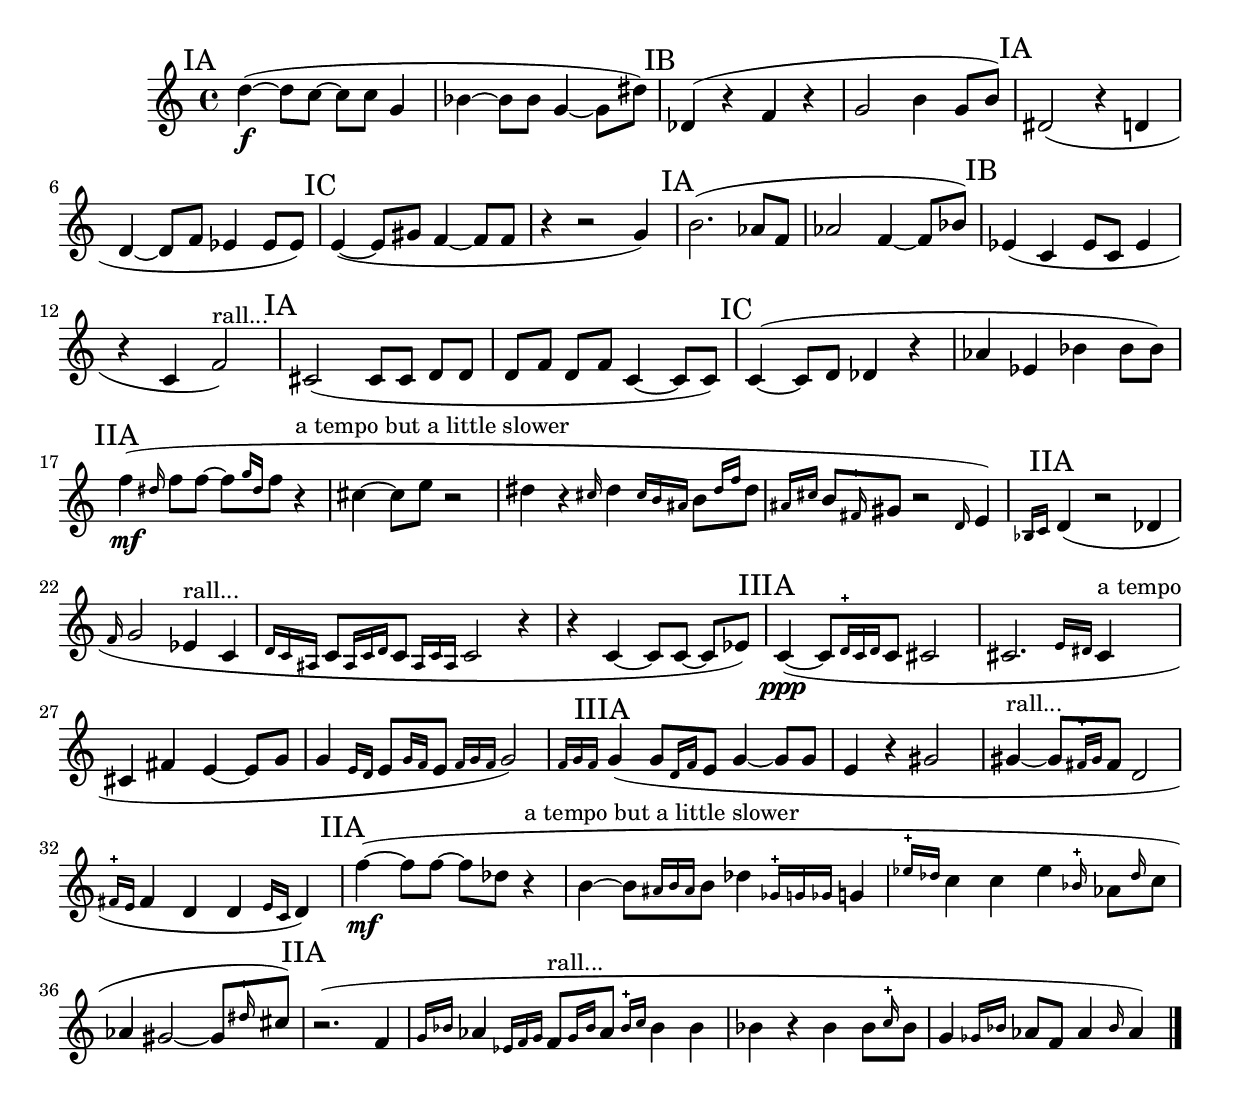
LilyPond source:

\new Voice {

|
\time 4/4
\mark "IA"
<d'' >4~( \f
<d'' >8[
<c'' >8~]
<c'' >8[
<c'' >8]
<g' >4
|
<bes' >4~
<bes' >8[
<bes' >8]
<g' >4~
<g' >8[
<dis'' >8])
|
\mark "IB"
<des' >4(
r4
<f' >4
r4
|
<g' >2
<b' >4
<g' >8[
<b' >8])
|
\mark "IA"
<dis' >2(
r4
<d' >4
|
<d' >4~
<d' >8[
<f' >8]
<ees' >4
<ees' >8[
<ees' >8])
|
\mark "IC"
<e' >4~(
<e' >8[
<gis' >8]
<f' >4~
<f' >8[
<f' >8]
|
r4
r2
<g' >4)
|
\mark "IA"
<b' >2.(
<aes' >8[
<f' >8]
|
<aes' >2
<f' >4~
<f' >8[
<bes' >8])
|
\mark "IB"
<ees' >4(
<c' >4
<ees' >8[
<c' >8]
<ees' >4
|
r4
<c' >4
<f' >2) ^"rall..."
|
\mark "IA"
<cis' >2(
<cis' >8[
<cis' >8]
<d' >8[
<d' >8]
|
<d' >8[
<f' >8]
<d' >8[
<f' >8]
<c' >4~
<c' >8[
<c' >8])
|
\mark "IC"
<c' >4~(
<c' >8[
<d' >8]
<des' >4
r4
|
<aes' >4
<ees' >4
<bes' >4
<bes' >8[
<bes' >8])
|
\mark "IIA"
<f'' >4( \mf
\grace {
<dis'' >16
}
<f'' >8[
<f'' >8~]
<f'' >8[
\grace {
<g'' >16[
<dis'' >16]
}
<f'' >8]
r4 ^"a tempo but a little slower"
|
<cis'' >4~
<cis'' >8[
<e'' >8]
r2
|
<dis'' >4
r4
\grace {
<cis'' >16
}
<dis'' >4
\grace {
<cis'' >16[
<b' >16
<ais' >16]
}
<b' >8[
\grace {
<dis'' >16[
<f'' >16]
}
<dis'' >8]
|
\grace {
<ais' >16[
<cis'' >16]
}
<b' >8[
\grace {
<fis' >16-+
}
<gis' >8]
r2
\grace {
<d' >16
}
<e' >4)
|
\grace {
<bes >16[
<c' >16]
}
\mark "IIA"
<d' >4(
r2
<des' >4
|
\grace {
<f' >16
}
<g' >2
<ees' >4 ^"rall..."
<c' >4
|
\grace {
<d' >16[
<c' >16
<ais >16]
}
<c' >8[
\grace {
<ais >16[
<c' >16
<d' >16]
}
<c' >8]
\grace {
<ais >16[
<c' >16
<ais >16]
}
<c' >2
r4
|
r4
<c' >4~
<c' >8[
<c' >8~]
<c' >8[
<ees' >8])
|
\mark "IIIA"
<c' >4~( \ppp
<c' >8[
\grace {
<d' >16-+[
<c' >16
<d' >16]
}
<c' >8]
<cis' >2
|
<cis' >2.
\grace {
<e' >16[
<dis' >16]
}
<cis' >4 ^"a tempo"
|
<cis' >4
<fis' >4
<e' >4~
<e' >8[
<g' >8]
|
<g' >4
\grace {
<e' >16[
<d' >16]
}
<e' >8[
\grace {
<g' >16[
<f' >16]
}
<e' >8]
\grace {
<f' >16[
<g' >16
<f' >16]
}
<g' >2)
|
\grace {
<f' >16[
<g' >16
<f' >16]
}
\mark "IIIA"
<g' >4(
<g' >8[
\grace {
<d' >16[
<f' >16]
}
<e' >8]
<g' >4~
<g' >8[
<g' >8]
|
<e' >4
r4
<gis' >2
|
<gis' >4~ ^"rall..."
<gis' >8[
\grace {
<fis' >16-+[
<gis' >16]
}
<fis' >8]
<d' >2
|
\grace {
<fis' >16-+[
<e' >16]
}
<fis' >4
<d' >4
<d' >4
\grace {
<e' >16[
<c' >16]
}
<d' >4)
|
\mark "IIA"
<f'' >4~( \mf
<f'' >8[
<f'' >8~]
<f'' >8[
<des'' >8]
r4 ^"a tempo but a little slower"
|
<b' >4~
<b' >8[
\grace {
<ais' >16[
<b' >16
<ais' >16]
}
<b' >8]
<des'' >4
\grace {
<ges' >16-+[
<g' >16
<ges' >16]
}
<g' >4
|
\grace {
<ees'' >16-+[
<des'' >16]
}
<c'' >4
<c'' >4
<ees'' >4
\grace {
<bes' >16-+
}
<aes' >8[
\grace {
<des'' >16
}
<c'' >8]
|
<aes' >4
<gis' >2~
<gis' >8[
\grace {
<dis'' >16-+
}
<cis'' >8])
|
\mark "IIA"
r2.(
<f' >4
|
\grace {
<g' >16[
<bes' >16]
}
<aes' >4
\grace {
<ees' >16[
<f' >16
<g' >16]
}
<f' >8[ ^"rall..."
\grace {
<g' >16[
<bes' >16]
}
<aes' >8]
\grace {
<bes' >16-+[
<c'' >16]
}
<bes' >4
<bes' >4
|
<bes' >4
r4
<bes' >4
<bes' >8[
\grace {
<c'' >16-+
}
<bes' >8]
|
<g' >4
\grace {
<ges' >16[
<bes' >16]
}
<aes' >8[
<f' >8]
<aes' >4
\grace {
<bes' >16
}
<aes' >4)

\bar "|."
}